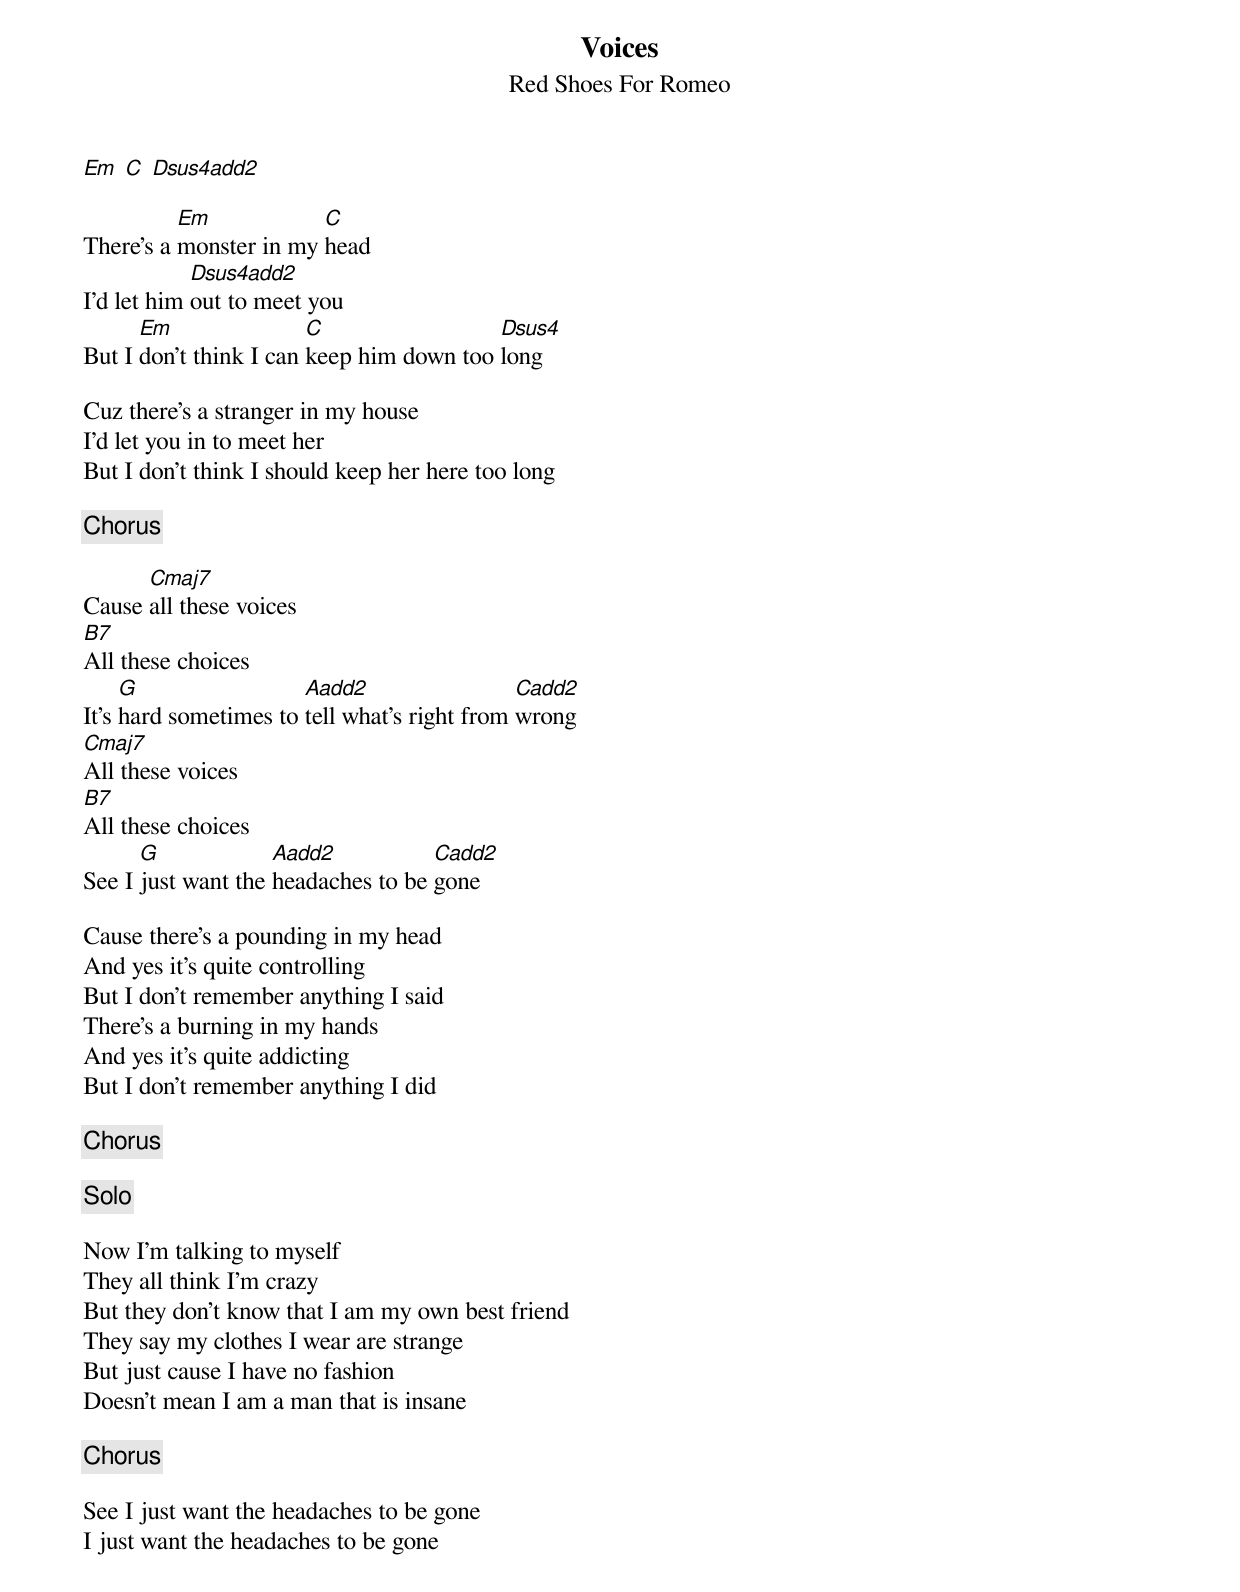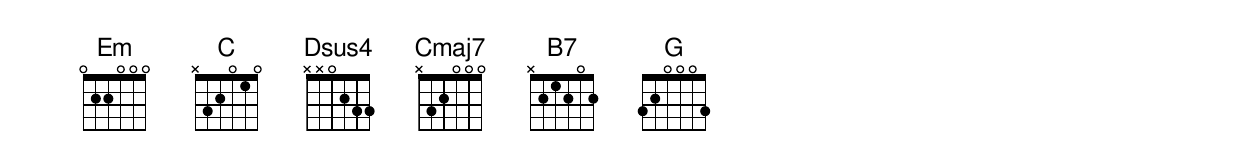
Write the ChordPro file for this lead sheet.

{title:Voices}
{subtitle:Red Shoes For Romeo}
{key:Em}

[Em] [C] [Dsus4add2]

There's a [Em]monster in my [C]head
I'd let him [Dsus4add2]out to meet you
But I [Em]don't think I can [C]keep him down too [Dsus4]long

Cuz there's a stranger in my house
I'd let you in to meet her
But I don't think I should keep her here too long

{c:Chorus}

Cause [Cmaj7]all these voices
[B7]All these choices
It's [G]hard sometimes to [Aadd2]tell what's right from [Cadd2]wrong
[Cmaj7]All these voices
[B7]All these choices
See I [G]just want the [Aadd2]headaches to be [Cadd2]gone

Cause there's a pounding in my head
And yes it's quite controlling
But I don't remember anything I said
There's a burning in my hands
And yes it's quite addicting
But I don't remember anything I did

{c:Chorus}

{c:Solo}

Now I'm talking to myself
They all think I'm crazy
But they don't know that I am my own best friend
They say my clothes I wear are strange
But just cause I have no fashion
Doesn't mean I am a man that is insane

{c:Chorus}

See I just want the headaches to be gone
I just want the headaches to be gone

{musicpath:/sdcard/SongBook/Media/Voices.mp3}
